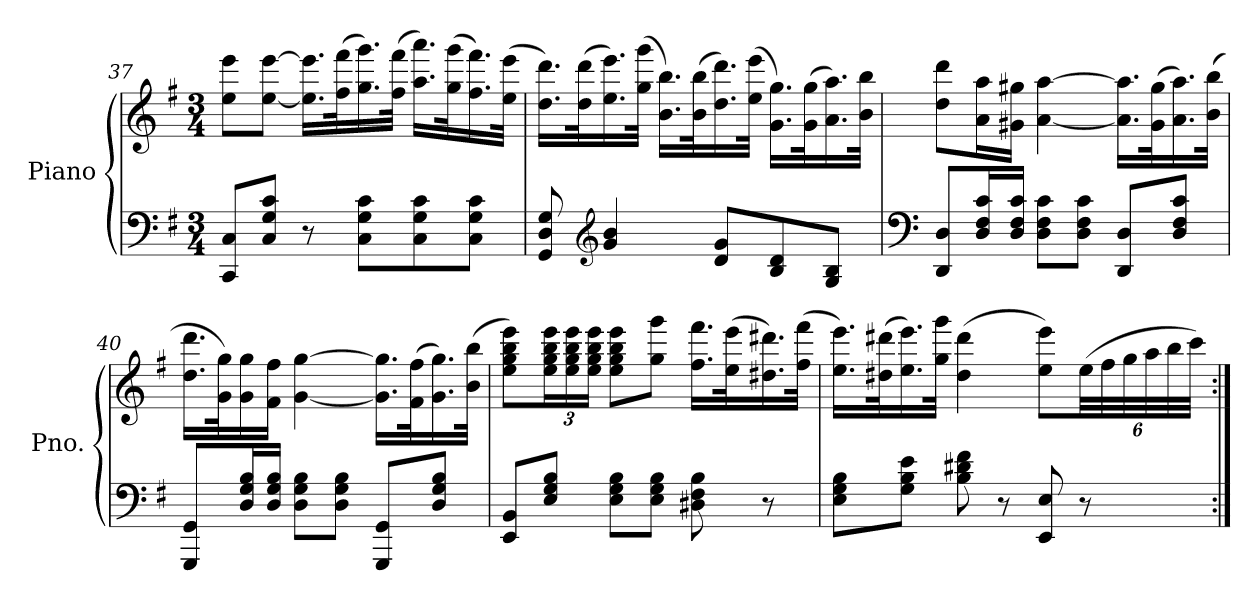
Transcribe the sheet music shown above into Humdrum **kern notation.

**kern	**kern
*part1	*part1
*staff2	*staff1
*I"Piano	*
*I'Pno.	*
*clefF4	*clefG2
*k[f#]	*k[f#]
*M3/4	*M3/4
=37	=37
8CC/ 8C/L	8ee\ 8eee\L
8C/ 8G/ 8c/J	[8ee\ [8eee\J
8r	16.ee\] 16.eee\]LL
.	(>32ff#\ 32fff#\K
8C\ 8G\ 8c\L	16.gg\ 16.ggg\)
.	(>32ff#\ 32fff#\JJk
8C\ 8G\ 8c\	16.aa\ 16.aaa\LL)
.	(>32gg\ 32ggg\K
8C\ 8G\ 8c\J	16.ff#\ 16.fff#\)
.	(>32ee\ 32eee\JJk
=38	=38
8GG/ 8D/ 8G/	16.dd\ 16.ddd\LL)
.	(>32dd\ 32ddd\K
*clefG2	*
4g/ 4b/	16.ee\ 16.eee\)
.	(>32gg\ 32ggg\JJk
.	16.b\ 16.bb\LL)
.	(>32b\ 32bb\K
8d/ 8g/L	16.dd\ 16.ddd\)
.	(>32ee\ 32eee\JJk
8B/ 8d/	16.g\ 16.gg\LL)
.	(>32g\ 32gg\K
8G/ 8B/J	16.a\ 16.aa\)
.	32b\ 32bb\JJk
!!LO:LB:g=z
=39	=39
*clefF4	*
8DD/ 8D/L	8dd\ 8ddd\L
16D/ 16F#/ 16c/L	16a\ 16aa\L
16D/ 16F#/ 16c/JJ	16g#X\ 16gg#X\JJ
8D\ 8F#\ 8c\L	[4a\ [4aa\
8D\ 8F#\ 8c\J	.
8DD/ 8D/L	16.a\] 16.aa\]LL
.	(>32g#\ 32gg#\K
8D/ 8F#/ 8c/J	16.a\ 16.aa\)
.	(>32b\ 32bb\JJk
=40	=40
8GGG/ 8GG/L	16.dd\ 16.ddd\LL
.	32g\ 32gg\K)
16D/ 16G/ 16B/L	16g\ 16gg\
16D/ 16G/ 16B/JJ	16f#\ 16ff#\JJ
8D\ 8G\ 8B\L	[4g\ [4gg\
8D\ 8G\ 8B\J	.
8GGG/ 8GG/L	16.g\] 16.gg\]LL
.	(>32f#\ 32ff#\K
8D/ 8G/ 8B/J	16.g\ 16.gg\)
.	(>32b\ 32bb\JJk
=41	=41
8EE/ 8BB/L	8ee\ 8gg\ 8bb\ 8eee\L)
*	*Xbrackettup
8E/ 8G/ 8B/J	24ee\ 24gg\ 24bb\ 24eee\L
.	24ee\ 24gg\ 24bb\ 24eee\
.	24ee\ 24gg\ 24bb\ 24eee\JJ
8E\ 8G\ 8B\L	8ee\ 8gg\ 8bb\ 8eee\L
8E\ 8G\ 8B\J	8gg\ 8ggg\J
8D#X\ 8F#\ 8B\	16.ff#\ 16.fff#\LL
.	(>32ee\ 32eee\K
8r	16.dd#X\ 16.ddd#X\)
.	(>32ff#\ 32fff#\JJk
=42	=42
8E\ 8G\ 8B\L	16.ee\ 16.eee\LL)
.	(>32dd#X\ 32ddd#X\K
8G\ 8B\ 8e\J	16.ee\ 16.eee\)
.	32gg\ 32ggg\JJk
8B\ 8d#X\ 8f#\	(>4dd#\ 4ddd#\
8r	.
8EE/ 8E/	8ee\ 8eee\L)
8r	(>48ee\LL
.	48ff#\
.	48gg\
.	48aa\
.	48bb\
.	48ccc\JJJ)
=:|!	=:|!
*-	*-
